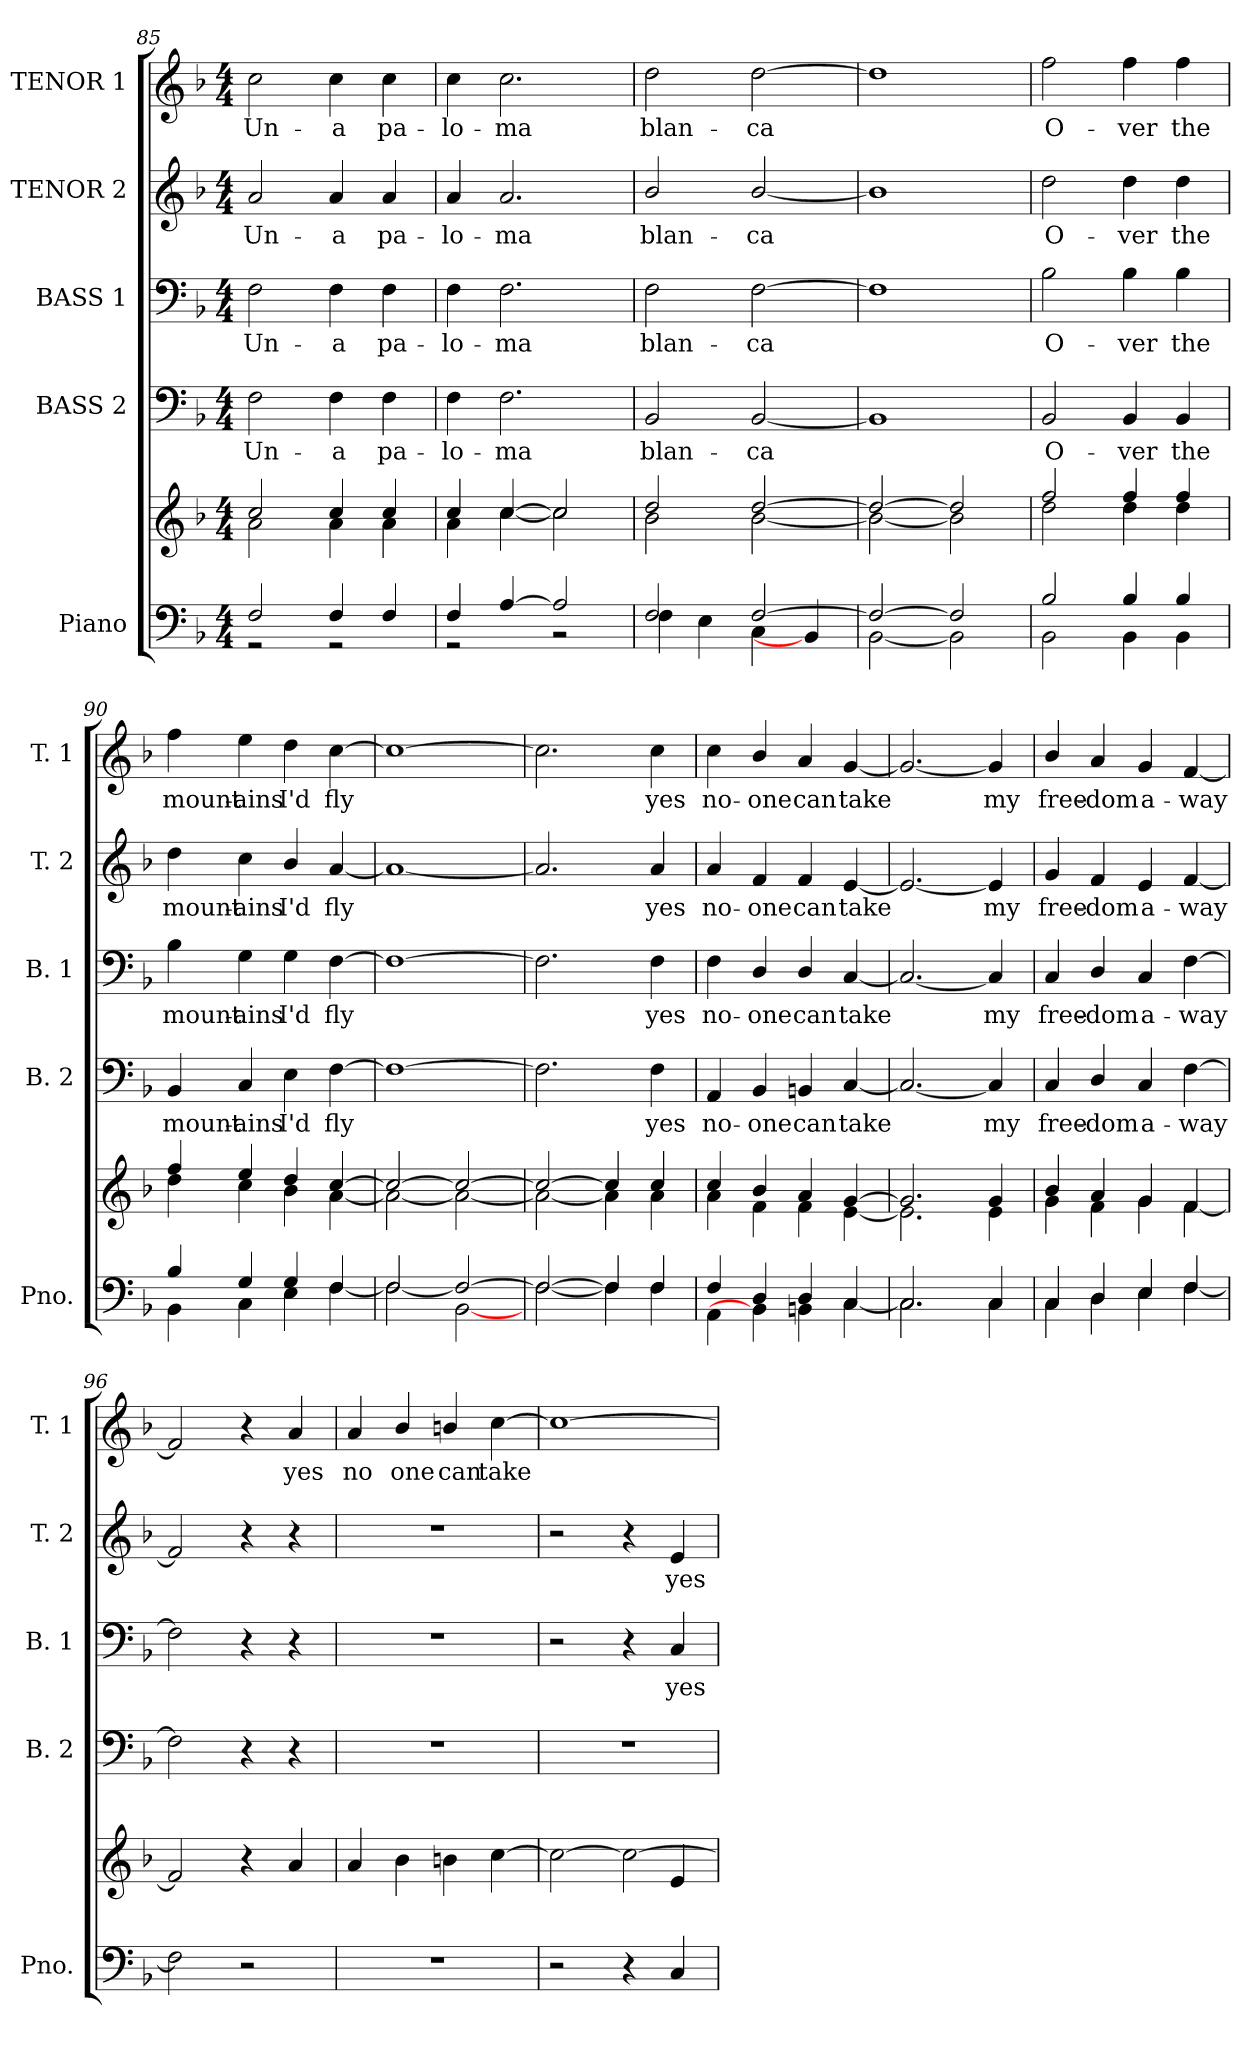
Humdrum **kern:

**kern	**kern	**kern	**text	**kern	**text	**kern	**text	**kern	**text
*part5	*part5	*part4	*part4	*part3	*part3	*part2	*part2	*part1	*part1
*staff6	*staff5	*staff4	*staff4	*staff3	*staff3	*staff2	*staff2	*staff1	*staff1
*I"Piano	*	*I"BASS 2	*	*I"BASS 1	*	*I"TENOR 2	*	*I"TENOR 1	*
*I'Pno.	*	*I'B. 2	*	*I'B. 1	*	*I'T. 2	*	*I'T. 1	*
*clefF4	*clefG2	*clefF4	*	*clefF4	*	*clefG2	*	*clefG2	*
*	*	*	*	*	*	*ITrd7c12	*	*ITrd7c12	*
*k[b-]	*k[b-]	*k[b-]	*	*k[b-]	*	*k[b-]	*	*k[b-]	*
*F:	*F:	*F:	*	*F:	*	*F:	*	*F:	*
*M4/4	*M4/4	*M4/4	*	*M4/4	*	*M4/4	*	*M4/4	*
=85	=85	=85	=85	=85	=85	=85	=85	=85	=85
*^	*^	*	*	*	*	*	*	*	*
!	!	!	!	!	!LO:LY:b	!	!LO:LY:b	!	!LO:LY:b	!	!LO:LY:b
2F/	2r	2cc/	2a\	2F\	Un-	2F\	Un-	2A/	Un-	2c\	Un-
!	!	!	!	!	!LO:LY:b	!	!LO:LY:b	!	!LO:LY:b	!	!LO:LY:b
4F/	2r	4cc/	4a\	4F\	-a	4F\	-a	4A/	-a	4c\	-a
!	!	!	!	!	!LO:LY:b	!	!LO:LY:b	!	!LO:LY:b	!	!LO:LY:b
4F/	.	4cc/	4a\	4F\	pa-	4F\	pa-	4A/	pa-	4c\	pa-
=86	=86	=86	=86	=86	=86	=86	=86	=86	=86	=86	=86
!	!	!	!	!	!LO:LY:b	!	!LO:LY:b	!	!LO:LY:b	!	!LO:LY:b
4F/	2r	4cc/	4a\	4F\	-lo-	4F\	-lo-	4A/	-lo-	4c\	-lo-
!	!	!	!	!	!LO:LY:b	!	!LO:LY:b	!	!LO:LY:b	!	!LO:LY:b
[>4A/	.	[>4cc/	[<4cc\	2.F\	-ma	2.F\	-ma	2.A/	-ma	2.c\	-ma
2A/]	2r	2cc/]	2cc\]	.	.	.	.	.	.	.	.
!!LO:LB:g=z
=87	=87	=87	=87	=87	=87	=87	=87	=87	=87	=87	=87
!	!	!	!	!	!LO:LY:b	!	!LO:LY:b	!	!LO:LY:b	!	!LO:LY:b
2F/	4F\	2dd/	2b-\	2BB-/	blan-	2F\	blan-	2B-/	blan-	2d\	blan-
.	4E\	.	.	.	.	.	.	.	.	.	.
!	!	!	!	!	!LO:LY:b	!	!LO:LY:b	!	!LO:LY:b	!	!LO:LY:b
[>2F/	4C\	[>2dd/	[<2b-\	[<2BB-/	-ca	[>2F\	-ca	[<2B-/	-ca	[>2d\	-ca
.	4BB-/]	.	.	.	.	.	.	.	.	.	.
=88	=88	=88	=88	=88	=88	=88	=88	=88	=88	=88	=88
2F/_	[<2BB-\	2dd/_	2b-\_	1BB-]	.	1F]	.	1B-]	.	1d]	.
2F/]	2BB-\]	2dd/]	2b-\]	.	.	.	.	.	.	.	.
=89	=89	=89	=89	=89	=89	=89	=89	=89	=89	=89	=89
!	!	!	!	!	!LO:LY:b	!	!LO:LY:b	!	!LO:LY:b	!	!LO:LY:b
2B-/	2BB-\	2ff/	2dd\	2BB-/	O-	2B-\	O-	2d\	O-	2f\	O-
!	!	!	!	!	!LO:LY:b	!	!LO:LY:b	!	!LO:LY:b	!	!LO:LY:b
4B-/	4BB-\	4ff/	4dd\	4BB-/	-ver	4B-\	-ver	4d\	-ver	4f\	-ver
!	!	!	!	!	!LO:LY:b	!	!LO:LY:b	!	!LO:LY:b	!	!LO:LY:b
4B-/	4BB-\	4ff/	4dd\	4BB-/	the	4B-\	the	4d\	the	4f\	the
=90	=90	=90	=90	=90	=90	=90	=90	=90	=90	=90	=90
!	!	!	!	!	!LO:LY:b	!	!LO:LY:b	!	!LO:LY:b	!	!LO:LY:b
4B-/	4BB-\	4ff/	4dd\	4BB-/	mount-	4B-\	mount-	4d\	mount-	4f\	mount-
!	!	!	!	!	!LO:LY:b	!	!LO:LY:b	!	!LO:LY:b	!	!LO:LY:b
4G/	4C\	4ee/	4cc\	4C/	-ains	4G\	-ains	4c\	-ains	4e\	-ains
!	!	!	!	!	!LO:LY:b	!	!LO:LY:b	!	!LO:LY:b	!	!LO:LY:b
4G/	4E\	4dd/	4b-\	4E\	I'd	4G\	I'd	4B-/	I'd	4d\	I'd
!	!	!	!	!	!LO:LY:b	!	!LO:LY:b	!	!LO:LY:b	!	!LO:LY:b
4F/	[<4F\	[>4cc/	[<4a\	[>4F\	fly	[>4F\	fly	[<4A/	fly	[>4c\	fly
=91	=91	=91	=91	=91	=91	=91	=91	=91	=91	=91	=91
2F/	2F\_	2cc/_	2a\_	1F_	.	1F_	.	1A_	.	1c_	.
2F/_	[<2BB-\	2cc/_	2a\_	.	.	.	.	.	.	.	.
=92	=92	=92	=92	=92	=92	=92	=92	=92	=92	=92	=92
2F/_	[<2F\	2cc/_	2a\_	2.F\]	.	2.F\]	.	2.A/]	.	2.c\]	.
4F/]	4F\]	4cc/]	4a\]	.	.	.	.	.	.	.	.
!	!	!	!	!	!LO:LY:b	!	!LO:LY:b	!	!LO:LY:b	!	!LO:LY:b
4F/	4F\	4cc/	4a\	4F\	yes	4F\	yes	4A/	yes	4c\	yes
=93	=93	=93	=93	=93	=93	=93	=93	=93	=93	=93	=93
!	!	!	!	!	!LO:LY:b	!	!LO:LY:b	!	!LO:LY:b	!	!LO:LY:b
4F/	4AA\	4cc/	4a\	4AA/	no-	4F\	no-	4A/	no-	4c\	no-
!	!	!	!	!	!LO:LY:b	!	!LO:LY:b	!	!LO:LY:b	!	!LO:LY:b
4D/	4BB-\]	4b-/	4f\	4BB-/	-one	4D/	-one	4F/	-one	4B-/	-one
!	!	!	!	!	!LO:LY:b	!	!LO:LY:b	!	!LO:LY:b	!	!LO:LY:b
4D/	4BBn\	4a/	4f\	4BBn/	can	4D/	can	4F/	can	4A/	can
!	!	!	!	!	!LO:LY:b	!	!LO:LY:b	!	!LO:LY:b	!	!LO:LY:b
4C/	[<4C\	[>4g/	[<4e\	[<4C/	take	[<4C/	take	[<4E/	take	[<4G/	take
=94	=94	=94	=94	=94	=94	=94	=94	=94	=94	=94	=94
2.C/	2.C\]	2.g/]	2.e\]	2.C/_	.	2.C/_	.	2.E/_	.	2.G/_	.
!	!	!	!	!	!LO:LY:b	!	!LO:LY:b	!	!LO:LY:b	!	!LO:LY:b
4C/	4C\	4g/	4e\	4C/]	my	4C/]	my	4E/]	my	4G/]	my
!!LO:PB:g=z
=95	=95	=95	=95	=95	=95	=95	=95	=95	=95	=95	=95
!	!	!	!	!	!LO:LY:b	!	!LO:LY:b	!	!LO:LY:b	!	!LO:LY:b
4C/	4C\	4b-/	4g\	4C/	free-	4C/	free-	4G/	free-	4B-/	free-
!	!	!	!	!	!LO:LY:b	!	!LO:LY:b	!	!LO:LY:b	!	!LO:LY:b
4D/	4D\	4a/	4f\	4D/	-dom	4D/	-dom	4F/	-dom	4A/	-dom
!	!	!	!	!	!LO:LY:b	!	!LO:LY:b	!	!LO:LY:b	!	!LO:LY:b
4E/	4E\	4g/	4g\	4C/	a-	4C/	a-	4E/	a-	4G/	a-
!	!	!	!	!	!LO:LY:b	!	!LO:LY:b	!	!LO:LY:b	!	!LO:LY:b
4F/	[<4F\	4f/	[<4f\	[>4F\	-way	[>4F\	-way	[<4F/	-way	[<4F/	-way
*v	*v	*	*	*	*	*	*	*	*	*	*
*	*v	*v	*	*	*	*	*	*	*	*
=96	=96	=96	=96	=96	=96	=96	=96	=96	=96
2F\]	2f/]	2F\]	.	2F\]	.	2F/]	.	2F/]	.
2r	4r	4r	.	4r	.	4r	.	4r	.
!	!	!	!	!	!	!	!	!	!LO:LY:b
.	4a/	4r	.	4r	.	4r	.	4A/	yes
=97	=97	=97	=97	=97	=97	=97	=97	=97	=97
!	!	!	!	!	!	!	!	!	!LO:LY:b
1r	4a/	1r	.	1r	.	1r	.	4A/	no
!	!	!	!	!	!	!	!	!	!LO:LY:b
.	4b-\	.	.	.	.	.	.	4B-/	one
!	!	!	!	!	!	!	!	!	!LO:LY:b
.	4bn\	.	.	.	.	.	.	4Bn/	can
!	!	!	!	!	!	!	!	!	!LO:LY:b
.	[>4cc\	.	.	.	.	.	.	[>4c\	take
=98	=98	=98	=98	=98	=98	=98	=98	=98	=98
*	*^	*	*	*	*	*	*	*	*
2r	2cc\_	2ryy	1r	.	2r	.	2r	.	1c_	.
4r	2cc\_	4ryy	.	.	4r	.	4r	.	.	.
!	!	!	!	!	!	!LO:LY:b	!	!LO:LY:b	!	!
4C/	.	4e/	.	.	4C/	yes	4E/	yes	.	.
*	*v	*v	*	*	*	*	*	*	*	*
=	=	=	=	=	=	=	=	=	=
*-	*-	*-	*-	*-	*-	*-	*-	*-	*-
